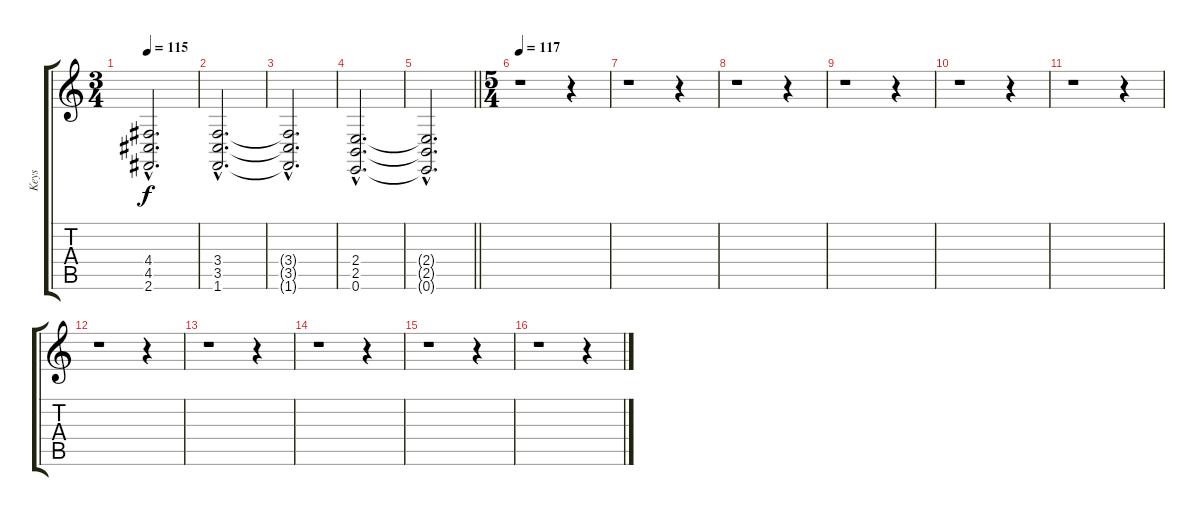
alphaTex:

\track ("Keys" "Keys") {instrument choiraahs}
\staff {score tabs}
\tuning (E4 B3 G3 D3 A2 E2) {hide}
\ts (3 4)
\tempo 115
\clef g2
\ks c
(4.4{hac t} 4.5{hac t} 2.6{hac t}).2{d dy f} |
(3.4{hac} 3.5{hac} 1.6{hac}).2{d} |
(3.4{hac t} 3.5{hac t} 1.6{hac t}).2{d} |
(2.4{hac} 2.5{hac} 0.6{hac}).2{d} |
\barLineRight lightlight
(2.4{hac t} 2.5{hac t} 0.6{hac t}).2{d} |
\ts (5 4)
\tempo 117
r.1 r.4 |
r.1 r.4 |
r.1 r.4 |
r.1 r.4 |
r.1 r.4 |
r.1 r.4 |
r.1 r.4 |
r.1 r.4 |
r.1 r.4 |
r.1 r.4 |
r.1 r.4
